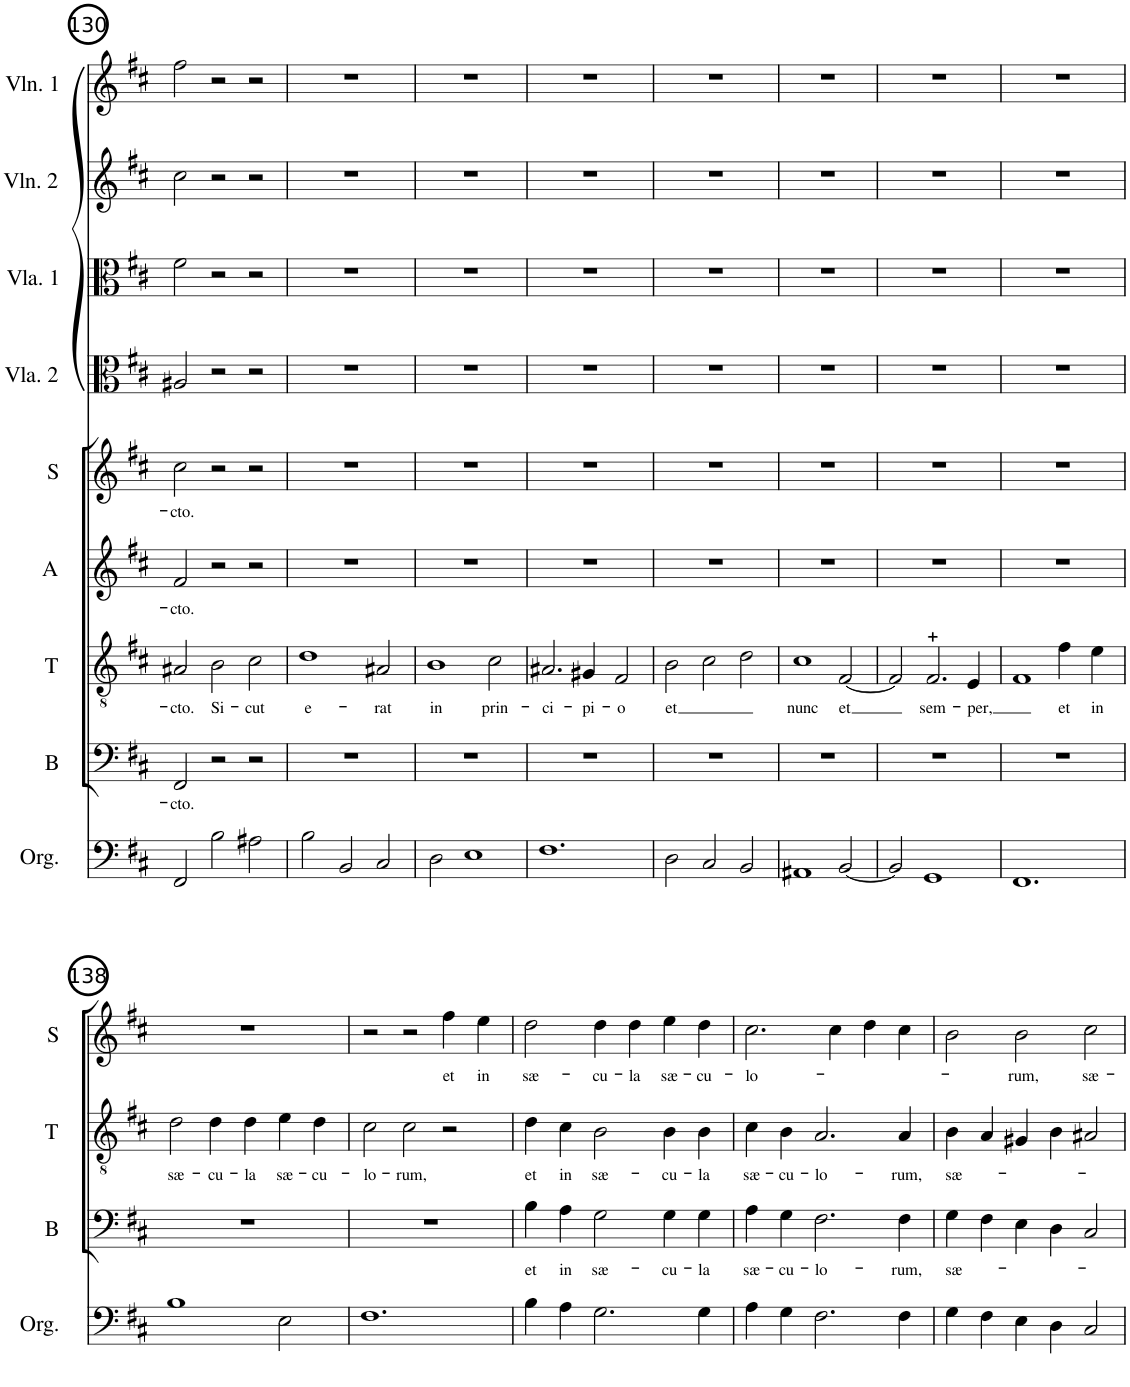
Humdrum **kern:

**kern	**kern	**text	**kern	**text	**kern	**text	**kern	**text	**kern	**kern	**kern	**kern
*part9	*part8	*part8	*part7	*part7	*part6	*part6	*part5	*part5	*part4	*part3	*part2	*part1
*staff9	*staff8	*staff8	*staff7	*staff7	*staff6	*staff6	*staff5	*staff5	*staff4	*staff3	*staff2	*staff1
*I"Organ	*I"Bass	*	*I"Tenor	*	*I"Alto	*	*I"Soprano	*	*I"Viola 2	*I"Viola 1	*I"Violin 2	*I"Violin 1
*I'Org.	*I'B	*	*I'T	*	*I'A	*	*I'S	*	*I'Vla. 2	*I'Vla. 1	*I'Vln. 2	*I'Vln. 1
!!LO:PB:g=z
*clefF4	*clefF4	*	*clefGv2	*	*clefG2	*	*clefG2	*	*clefC3	*clefC3	*clefG2	*clefG2
*k[f#c#]	*k[f#c#]	*	*k[f#c#]	*	*k[f#c#]	*	*k[f#c#]	*	*k[f#c#]	*k[f#c#]	*k[f#c#]	*k[f#c#]
*D:	*D:	*	*D:	*	*D:	*	*D:	*	*D:	*D:	*D:	*D:
*M3/2	*M3/2	*	*M3/2	*	*M3/2	*	*M3/2	*	*M3/2	*M3/2	*M3/2	*M3/2
=130	=130	=130	=130	=130	=130	=130	=130	=130	=130	=130	=130	=130
!	!	!LO:LY:b	!	!LO:LY:b	!	!LO:LY:b	!	!LO:LY:b	!	!	!	!
2FF#/	2FF#/	-cto.	2A#X/	-cto.	2f#/	-cto.	2cc#\	-cto.	2A#X/	2f#\	2cc#\	2ff#\
!	!	!	!	!LO:LY:b	!	!	!	!	!	!	!	!
2B\	2r	.	2B\	Si-	2r	.	2r	.	2r	2r	2r	2r
!	!	!	!	!LO:LY:b	!	!	!	!	!	!	!	!
2A#X\	2r	.	2c#\	-cut	2r	.	2r	.	2r	2r	2r	2r
=131	=131	=131	=131	=131	=131	=131	=131	=131	=131	=131	=131	=131
!	!	!	!	!LO:LY:b	!	!	!	!	!	!	!	!
2B\	1.r	.	1d	e-	1.r	.	1.r	.	1.r	1.r	1.r	1.r
2BB/	.	.	.	.	.	.	.	.	.	.	.	.
!	!	!	!	!LO:LY:b	!	!	!	!	!	!	!	!
2C#/	.	.	2A#X/	-rat	.	.	.	.	.	.	.	.
=132	=132	=132	=132	=132	=132	=132	=132	=132	=132	=132	=132	=132
!	!	!	!	!LO:LY:b	!	!	!	!	!	!	!	!
2D\	1.r	.	1B	in	1.r	.	1.r	.	1.r	1.r	1.r	1.r
1E	.	.	.	.	.	.	.	.	.	.	.	.
!	!	!	!	!LO:LY:b	!	!	!	!	!	!	!	!
.	.	.	2c#\	prin-	.	.	.	.	.	.	.	.
=133	=133	=133	=133	=133	=133	=133	=133	=133	=133	=133	=133	=133
!	!	!	!	!LO:LY:b	!	!	!	!	!	!	!	!
1.F#	1.r	.	2.A#X/	-ci-	1.r	.	1.r	.	1.r	1.r	1.r	1.r
!	!	!	!	!LO:LY:b	!	!	!	!	!	!	!	!
.	.	.	4G#X/	-pi-	.	.	.	.	.	.	.	.
!	!	!	!	!LO:LY:b	!	!	!	!	!	!	!	!
.	.	.	2F#/	-o	.	.	.	.	.	.	.	.
=134	=134	=134	=134	=134	=134	=134	=134	=134	=134	=134	=134	=134
!	!	!	!	!LO:LY:b	!	!	!	!	!	!	!	!
2D\	1.r	.	2B\	et	1.r	.	1.r	.	1.r	1.r	1.r	1.r
2C#/	.	.	2c#\	.	.	.	.	.	.	.	.	.
2BB/	.	.	2d\	.	.	.	.	.	.	.	.	.
=135	=135	=135	=135	=135	=135	=135	=135	=135	=135	=135	=135	=135
!	!	!	!	!LO:LY:b	!	!	!	!	!	!	!	!
1AA#X	1.r	.	1c#	nunc	1.r	.	1.r	.	1.r	1.r	1.r	1.r
!	!	!	!	!LO:LY:b	!	!	!	!	!	!	!	!
[2BB/	.	.	[2F#/	et	.	.	.	.	.	.	.	.
=136	=136	=136	=136	=136	=136	=136	=136	=136	=136	=136	=136	=136
2BB/]	1.r	.	2F#/]	.	1.r	.	1.r	.	1.r	1.r	1.r	1.r
!	!	!	!	!LO:LY:b	!	!	!	!	!	!	!	!
1GG	.	.	2.F#/	sem-	.	.	.	.	.	.	.	.
!	!	!	!	!LO:LY:b	!	!	!	!	!	!	!	!
.	.	.	4E/	-per,	.	.	.	.	.	.	.	.
=137	=137	=137	=137	=137	=137	=137	=137	=137	=137	=137	=137	=137
1.FF#	1.r	.	1F#	.	1.r	.	1.r	.	1.r	1.r	1.r	1.r
!	!	!	!	!LO:LY:b	!	!	!	!	!	!	!	!
.	.	.	4f#\	et	.	.	.	.	.	.	.	.
!	!	!	!	!LO:LY:b	!	!	!	!	!	!	!	!
.	.	.	4e\	in	.	.	.	.	.	.	.	.
!!LO:LB:g=z
=138	=138	=138	=138	=138	=138	=138	=138	=138	=138	=138	=138	=138
!	!	!	!	!LO:LY:b	!	!	!	!	!	!	!	!
1B	1.r	.	2d\	sæ-	1.r	.	1.r	.	1.r	1.r	1.r	1.r
!	!	!	!	!LO:LY:b	!	!	!	!	!	!	!	!
.	.	.	4d\	-cu-	.	.	.	.	.	.	.	.
!	!	!	!	!LO:LY:b	!	!	!	!	!	!	!	!
.	.	.	4d\	-la	.	.	.	.	.	.	.	.
!	!	!	!	!LO:LY:b	!	!	!	!	!	!	!	!
2E\	.	.	4e\	sæ-	.	.	.	.	.	.	.	.
!	!	!	!	!LO:LY:b	!	!	!	!	!	!	!	!
.	.	.	4d\	-cu-	.	.	.	.	.	.	.	.
=139	=139	=139	=139	=139	=139	=139	=139	=139	=139	=139	=139	=139
!	!	!	!	!LO:LY:b	!	!	!	!	!	!	!	!
1.F#	1.r	.	2c#\	-lo-	1.r	.	2r	.	1.r	1.r	1.r	1.r
!	!	!	!	!LO:LY:b	!	!	!	!	!	!	!	!
.	.	.	2c#\	-rum,	.	.	2r	.	.	.	.	.
!	!	!	!	!	!	!	!	!LO:LY:b	!	!	!	!
.	.	.	2r	.	.	.	4ff#\	et	.	.	.	.
!	!	!	!	!	!	!	!	!LO:LY:b	!	!	!	!
.	.	.	.	.	.	.	4ee\	in	.	.	.	.
=140	=140	=140	=140	=140	=140	=140	=140	=140	=140	=140	=140	=140
!	!	!LO:LY:b	!	!LO:LY:b	!	!	!	!LO:LY:b	!	!	!	!
4B\	4B\	et	4d\	et	1.r	.	2dd\	sæ-	1.r	1.r	1.r	1.r
!	!	!LO:LY:b	!	!LO:LY:b	!	!	!	!	!	!	!	!
4A\	4A\	in	4c#\	in	.	.	.	.	.	.	.	.
!	!	!LO:LY:b	!	!LO:LY:b	!	!	!	!LO:LY:b	!	!	!	!
2.G\	2G\	sæ-	2B\	sæ-	.	.	4dd\	-cu-	.	.	.	.
!	!	!	!	!	!	!	!	!LO:LY:b	!	!	!	!
.	.	.	.	.	.	.	4dd\	-la	.	.	.	.
!	!	!LO:LY:b	!	!LO:LY:b	!	!	!	!LO:LY:b	!	!	!	!
.	4G\	-cu-	4B\	-cu-	.	.	4ee\	sæ-	.	.	.	.
!	!	!LO:LY:b	!	!LO:LY:b	!	!	!	!LO:LY:b	!	!	!	!
4G\	4G\	-la	4B\	-la	.	.	4dd\	-cu-	.	.	.	.
=141	=141	=141	=141	=141	=141	=141	=141	=141	=141	=141	=141	=141
!	!	!LO:LY:b	!	!LO:LY:b	!	!	!	!LO:LY:b	!	!	!	!
4A\	4A\	sæ-	4c#\	sæ-	1.r	.	2.cc#\	-lo-	1.r	1.r	1.r	1.r
!	!	!LO:LY:b	!	!LO:LY:b	!	!	!	!	!	!	!	!
4G\	4G\	-cu-	4B\	-cu-	.	.	.	.	.	.	.	.
!	!	!LO:LY:b	!	!LO:LY:b	!	!	!	!	!	!	!	!
2.F#\	2.F#\	-lo-	2.A/	-lo-	.	.	.	.	.	.	.	.
.	.	.	.	.	.	.	4cc#\	.	.	.	.	.
.	.	.	.	.	.	.	4dd\	.	.	.	.	.
!	!	!LO:LY:b	!	!LO:LY:b	!	!	!	!	!	!	!	!
4F#\	4F#\	-rum,	4A/	-rum,	.	.	4cc#\	.	.	.	.	.
=142	=142	=142	=142	=142	=142	=142	=142	=142	=142	=142	=142	=142
!	!	!LO:LY:b	!	!LO:LY:b	!	!	!	!	!	!	!	!
4G\	4G\	sæ-	4B\	sæ-	1.r	.	2b\	.	1.r	1.r	1.r	1.r
4F#\	4F#\	.	4A/	.	.	.	.	.	.	.	.	.
!	!	!	!	!	!	!	!	!LO:LY:b	!	!	!	!
4E\	4E\	.	4G#X/	.	.	.	2b\	-rum,	.	.	.	.
4D\	4D\	.	4B\	.	.	.	.	.	.	.	.	.
!	!	!	!	!	!	!	!	!LO:LY:b	!	!	!	!
2C#/	2C#/	.	2A#X/	.	.	.	2cc#\	sæ-	.	.	.	.
=	=	=	=	=	=	=	=	=	=	=	=	=
*-	*-	*-	*-	*-	*-	*-	*-	*-	*-	*-	*-	*-
